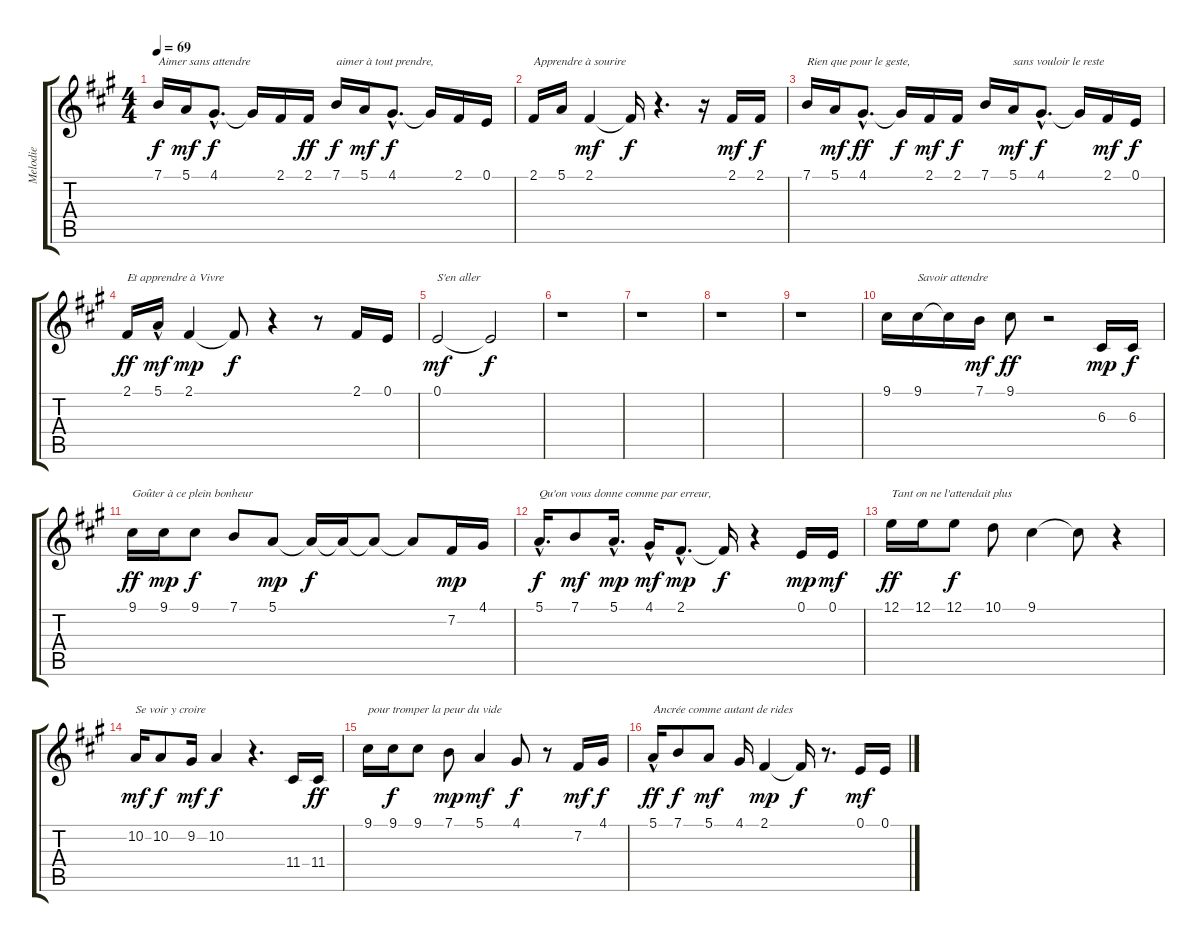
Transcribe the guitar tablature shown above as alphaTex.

\track ("Melodie  " "Melodie  ") {instrument acousticgrandpiano}
\staff {score tabs}
\tuning (E4 B3 G3 D3 A2 E2) {hide}
\ts (4 4)
\tempo 69
\clef g2
\ks f#minor
7.1.16{txt "Aimer sans attendre" dy f} 5.1.16{dy mf} 4.1{hac}.8{d dy f} 4.1{t}.16 2.1.16 2.1.16{dy ff} 7.1.16{txt "aimer à tout prendre," dy f} 5.1.16{dy mf} 4.1{hac}.8{d dy f} 4.1{t}.16 2.1.16 0.1.16 |
2.1.16{txt "Apprendre à sourire"} 5.1.16 2.1.4{dy mf} 2.1{t}.16{dy f} r.4{d} r.16 2.1.16{dy mf} 2.1.16{dy f} |
7.1.16{txt "Rien que pour le geste,"} 5.1.16{dy mf} 4.1{hac}.8{d dy ff} 4.1{t}.16{dy f} 2.1.16{dy mf} 2.1.16{dy f} 7.1.16 5.1.16{txt "sans vouloir le reste" dy mf} 4.1{hac}.8{d dy f} 4.1{t}.16 2.1.16{dy mf} 0.1.16{dy f} |
2.1.16{txt "Et apprendre à Vivre " dy ff} 5.1{hac}.16{dy mf} 2.1.4{dy mp} 2.1{t}.8{dy f} r.4 r.8 2.1.16 0.1.16 |
0.1.2{txt "S'en aller" dy mf} 0.1{t}.2{dy f} |
r.1 |
r.1 |
r.1 |
r.1 |
9.1.16 9.1.16{txt "Savoir attendre"} 9.1{t}.16 7.1.16{dy mf} 9.1.8{dy ff} r.2 6.3.16{dy mp} 6.3.16{dy f} |
9.1.16{txt "Goûter à ce plein bonheur " dy ff} 9.1.16{dy mp} 9.1.8{dy f} 7.1.8 5.1.8{dy mp} 5.1{t}.16{dy f} 5.1{t}.16 5.1{t}.8 5.1{t}.8 7.2.16{dy mp} 4.1.16 |
5.1{hac}.16{d txt "Qu'on vous donne comme par erreur, " dy f} 7.1.8{dy mf} 5.1{hac}.16{d dy mp} 4.1{hac}.16{dy mf} 2.1{hac}.8{d dy mp} 2.1{t}.16{dy f} r.4 0.1.16{dy mp} 0.1.16{dy mf} |
12.1.16{txt "Tant on ne l'attendait plus" dy ff} 12.1.16 12.1.8{dy f} 10.1.8 9.1.4 9.1{t}.8 r.4 |
10.2.16{txt "Se voir y croire " dy mf} 10.2.8{dy f} 9.2.16{dy mf} 10.2.4{dy f} r.4{d} 11.4.16 11.4.16{dy ff} |
9.1.16{txt "pour tromper la peur du vide"} 9.1.16{dy f} 9.1.8 7.1.8{dy mp} 5.1.4{dy mf} 4.1.8{dy f} r.8 7.2.16{dy mf} 4.1.16{dy f} |
5.1{hac}.16{txt "Ancrée comme autant de rides " dy ff} 7.1.8{dy f} 5.1.8{dy mf} 4.1.16 2.1.4{dy mp} 2.1{t}.16{dy f} r.8{d} 0.1.16{dy mf} 0.1.16
